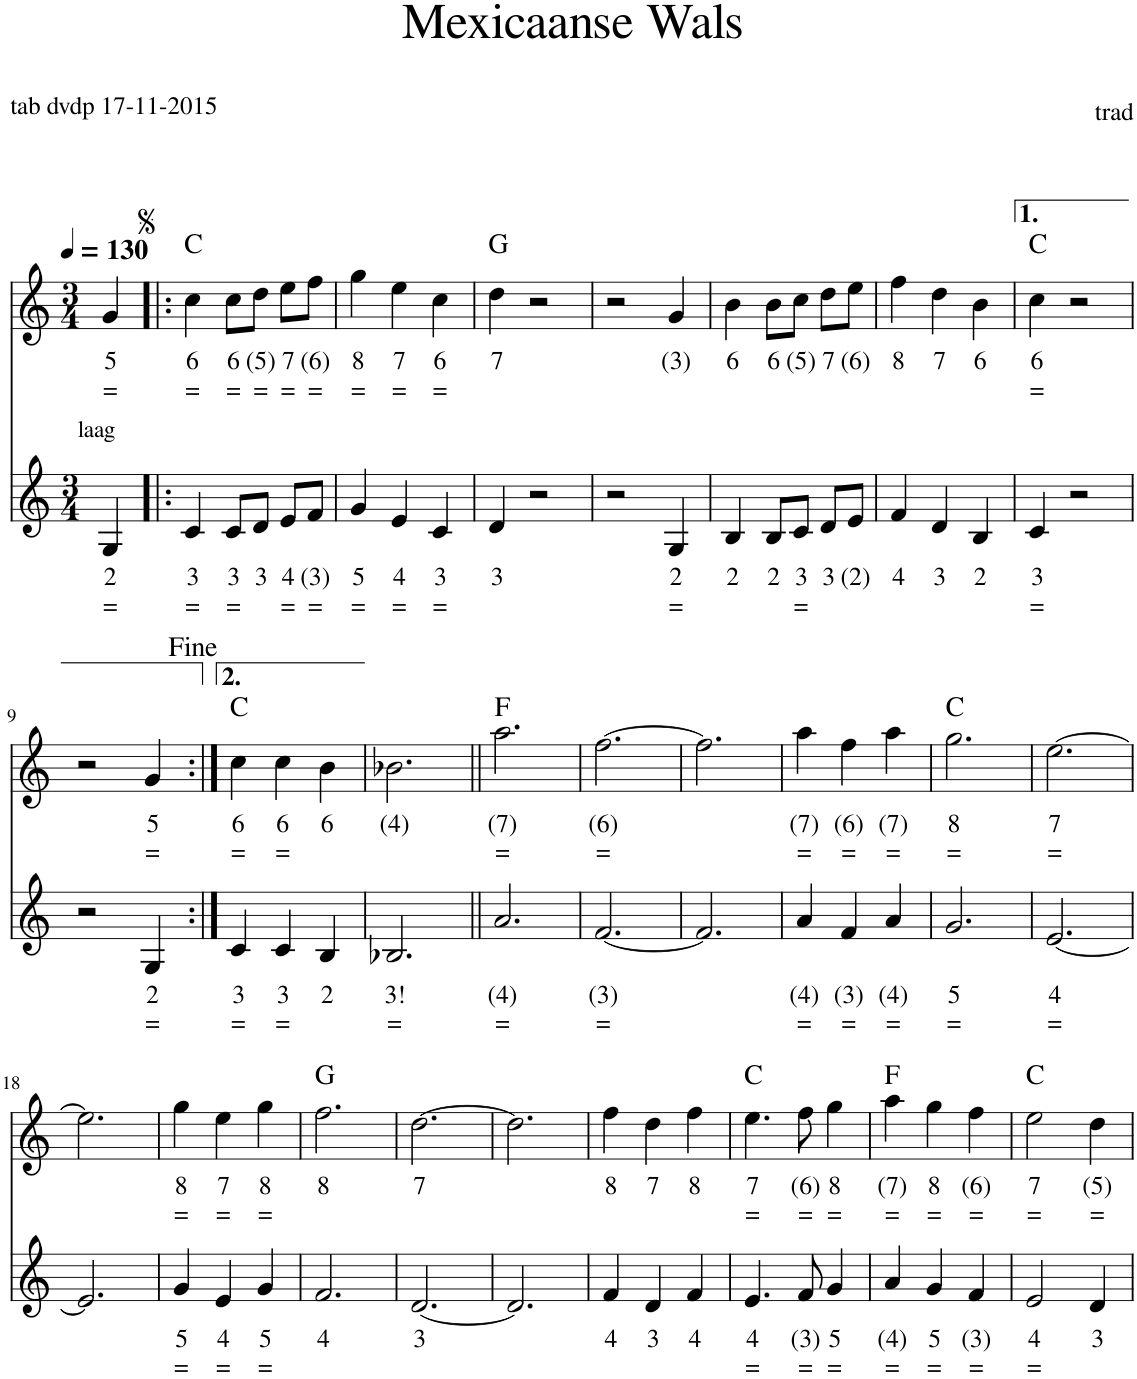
**kern	**text	**text	**kern	**text	**text	**harte
*part2	*part2	*part2	*part1	*part1	*part1	*part1
*staff2	*staff2	*staff2	*staff1	*staff1	*staff1	*
*I"Stem	*	*	*I"Stem	*	*	*
*clefG2	*	*	*clefG2	*	*	*
*k[]	*	*	*k[]	*	*	*
*M3/4	*	*	*M3/4	*	*	*
*MM130	*	*	*MM130	*	*	*
=1	=1	=1	=1	=1	=1	=1
!LO:TX:a:t=laag	!	!	!	!	!	!
!	!LO:LY:b	!LO:LY:b	!	!LO:LY:b	!LO:LY:b	!
4G/	2	=	4g/	5	=	.
=2!|:	=2!|:	=2!|:	=2!|:	=2!|:	=2!|:	=2!|:
!	!LO:LY:b	!LO:LY:b	!	!LO:LY:b	!LO:LY:b	!
4c/	3	=	4cc\	6	=	C:maj
!	!LO:LY:b	!LO:LY:b	!	!LO:LY:b	!LO:LY:b	!
8c/L	3	=	8cc\L	6	=	.
!	!LO:LY:b	!	!	!LO:LY:b	!LO:LY:b	!
8d/J	3	.	8dd\J	(5)	=	.
!	!LO:LY:b	!LO:LY:b	!	!LO:LY:b	!LO:LY:b	!
8e/L	4	=	8ee\L	7	=	.
!	!LO:LY:b	!LO:LY:b	!	!LO:LY:b	!LO:LY:b	!
8f/J	(3)	=	8ff\J	(6)	=	.
=3	=3	=3	=3	=3	=3	=3
!	!LO:LY:b	!LO:LY:b	!	!LO:LY:b	!LO:LY:b	!
4g/	5	=	4gg\	8	=	.
!	!LO:LY:b	!LO:LY:b	!	!LO:LY:b	!LO:LY:b	!
4e/	4	=	4ee\	7	=	.
!	!LO:LY:b	!LO:LY:b	!	!LO:LY:b	!LO:LY:b	!
4c/	3	=	4cc\	6	=	.
=4	=4	=4	=4	=4	=4	=4
!	!LO:LY:b	!	!	!LO:LY:b	!	!
4d/	3	.	4dd\	7	.	G:maj
2r	.	.	2r	.	.	.
=5	=5	=5	=5	=5	=5	=5
2r	.	.	2r	.	.	.
!	!LO:LY:b	!LO:LY:b	!	!LO:LY:b	!	!
4G/	2	=	4g/	(3)	.	.
=6	=6	=6	=6	=6	=6	=6
!	!LO:LY:b	!	!	!LO:LY:b	!	!
4B/	2	.	4b\	6	.	.
!	!LO:LY:b	!	!	!LO:LY:b	!	!
8B/L	2	.	8b\L	6	.	.
!	!LO:LY:b	!LO:LY:b	!	!LO:LY:b	!	!
8c/J	3	=	8cc\J	(5)	.	.
!	!LO:LY:b	!	!	!LO:LY:b	!	!
8d/L	3	.	8dd\L	7	.	.
!	!LO:LY:b	!	!	!LO:LY:b	!	!
8e/J	(2)	.	8ee\J	(6)	.	.
=7	=7	=7	=7	=7	=7	=7
!	!LO:LY:b	!	!	!LO:LY:b	!	!
4f/	4	.	4ff\	8	.	.
!	!LO:LY:b	!	!	!LO:LY:b	!	!
4d/	3	.	4dd\	7	.	.
!	!LO:LY:b	!	!	!LO:LY:b	!	!
4B/	2	.	4b\	6	.	.
=8	=8	=8	=8	=8	=8	=8
!	!LO:LY:b	!LO:LY:b	!	!LO:LY:b	!LO:LY:b	!
4c/	3	=	4cc\	6	=	C:maj
2r	.	.	2r	.	.	.
!!LO:LB:g=z
=9	=9	=9	=9	=9	=9	=9
2r	.	.	2r	.	.	.
!	!LO:LY:b	!LO:LY:b	!	!LO:LY:b	!LO:LY:b	!
4G/	2	=	4g/	5	=	.
=10:|!	=10:|!	=10:|!	=10:|!	=10:|!	=10:|!	=10:|!
!	!LO:LY:b	!LO:LY:b	!	!LO:LY:b	!LO:LY:b	!
4c/	3	=	4cc\	6	=	C:maj
!	!LO:LY:b	!LO:LY:b	!	!LO:LY:b	!LO:LY:b	!
4c/	3	=	4cc\	6	=	.
!	!LO:LY:b	!	!	!LO:LY:b	!	!
4B/	2	.	4b\	6	.	.
=11	=11	=11	=11	=11	=11	=11
!	!LO:LY:b	!LO:LY:b	!	!LO:LY:b	!	!
2.B-X/	3!	=	2.b-X\	(4)	.	.
=12||	=12||	=12||	=12||	=12||	=12||	=12||
!	!LO:LY:b	!LO:LY:b	!	!LO:LY:b	!LO:LY:b	!
2.a/	(4)	=	2.aa\	(7)	=	F:maj
=13	=13	=13	=13	=13	=13	=13
!	!LO:LY:b	!LO:LY:b	!	!LO:LY:b	!LO:LY:b	!
[2.f/	(3)	=	[2.ff\	(6)	=	.
=14	=14	=14	=14	=14	=14	=14
2.f/]	.	.	2.ff\]	.	.	.
=15	=15	=15	=15	=15	=15	=15
!	!LO:LY:b	!LO:LY:b	!	!LO:LY:b	!LO:LY:b	!
4a/	(4)	=	4aa\	(7)	=	.
!	!LO:LY:b	!LO:LY:b	!	!LO:LY:b	!LO:LY:b	!
4f/	(3)	=	4ff\	(6)	=	.
!	!LO:LY:b	!LO:LY:b	!	!LO:LY:b	!LO:LY:b	!
4a/	(4)	=	4aa\	(7)	=	.
=16	=16	=16	=16	=16	=16	=16
!	!LO:LY:b	!LO:LY:b	!	!LO:LY:b	!LO:LY:b	!
2.g/	5	=	2.gg\	8	=	C:maj
=17	=17	=17	=17	=17	=17	=17
!	!LO:LY:b	!LO:LY:b	!	!LO:LY:b	!LO:LY:b	!
[2.e/	4	=	[2.ee\	7	=	.
!!LO:LB:g=z
=18	=18	=18	=18	=18	=18	=18
2.e/]	.	.	2.ee\]	.	.	.
=19	=19	=19	=19	=19	=19	=19
!	!LO:LY:b	!LO:LY:b	!	!LO:LY:b	!LO:LY:b	!
4g/	5	=	4gg\	8	=	.
!	!LO:LY:b	!LO:LY:b	!	!LO:LY:b	!LO:LY:b	!
4e/	4	=	4ee\	7	=	.
!	!LO:LY:b	!LO:LY:b	!	!LO:LY:b	!LO:LY:b	!
4g/	5	=	4gg\	8	=	.
=20	=20	=20	=20	=20	=20	=20
!	!LO:LY:b	!	!	!LO:LY:b	!	!
2.f/	4	.	2.ff\	8	.	G:maj
=21	=21	=21	=21	=21	=21	=21
!	!LO:LY:b	!	!	!LO:LY:b	!	!
[2.d/	3	.	[2.dd\	7	.	.
=22	=22	=22	=22	=22	=22	=22
2.d/]	.	.	2.dd\]	.	.	.
=23	=23	=23	=23	=23	=23	=23
!	!LO:LY:b	!	!	!LO:LY:b	!	!
4f/	4	.	4ff\	8	.	.
!	!LO:LY:b	!	!	!LO:LY:b	!	!
4d/	3	.	4dd\	7	.	.
!	!LO:LY:b	!	!	!LO:LY:b	!	!
4f/	4	.	4ff\	8	.	.
=24	=24	=24	=24	=24	=24	=24
!	!LO:LY:b	!LO:LY:b	!	!LO:LY:b	!LO:LY:b	!
4.e/	4	=	4.ee\	7	=	C:maj
!	!LO:LY:b	!LO:LY:b	!	!LO:LY:b	!LO:LY:b	!
8f/	(3)	=	8ff\	(6)	=	.
!	!LO:LY:b	!LO:LY:b	!	!LO:LY:b	!LO:LY:b	!
4g/	5	=	4gg\	8	=	.
=25	=25	=25	=25	=25	=25	=25
!	!LO:LY:b	!LO:LY:b	!	!LO:LY:b	!LO:LY:b	!
4a/	(4)	=	4aa\	(7)	=	F:maj
!	!LO:LY:b	!LO:LY:b	!	!LO:LY:b	!LO:LY:b	!
4g/	5	=	4gg\	8	=	.
!	!LO:LY:b	!LO:LY:b	!	!LO:LY:b	!LO:LY:b	!
4f/	(3)	=	4ff\	(6)	=	.
=26	=26	=26	=26	=26	=26	=26
!	!LO:LY:b	!LO:LY:b	!	!LO:LY:b	!LO:LY:b	!
2e/	4	=	2ee\	7	=	C:maj
!	!LO:LY:b	!	!	!LO:LY:b	!LO:LY:b	!
4d/	3	.	4dd\	(5)	=	.
=	=	=	=	=	=	=
*-	*-	*-	*-	*-	*-	*-
